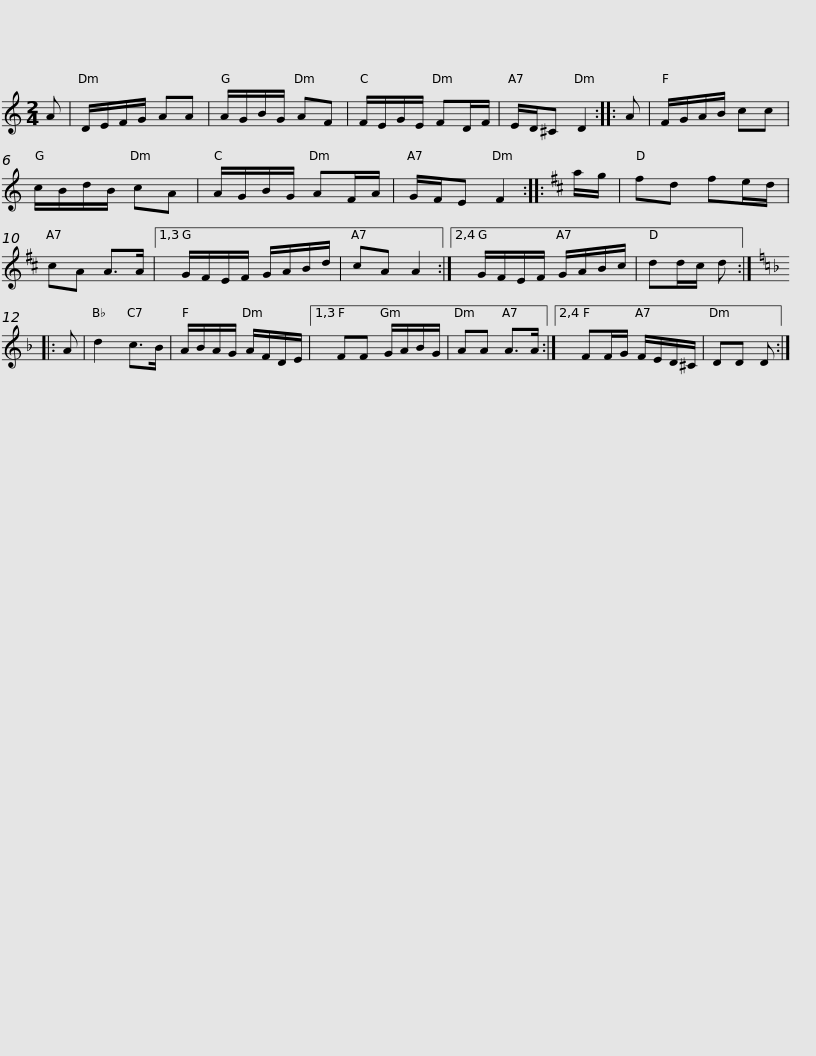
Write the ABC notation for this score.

X:1
L:1/8
M:2/4
I:linebreak $
K:C
V:1 treble
V:1
 A | D/E/F/G/ AA | A/G/B/G/ AF | F/E/G/E/ FD/F/ | E/D/^C D2 :: %5
 A | F/G/A/B/ cc | c/B/d/B/ cA |$ A/G/B/G/ AF/A/ | G/F/E F2 :: %10
[K:D] a/g/ | fd fe/d/ | cA A>A |1,3 G/F/E/F/ G/A/B/d/ | cA A2 :|2,4 %15
 G/F/E/F/ G/A/B/c/ |$ dd/c/ d ::[K:Dmin] A | d2 c>B | A/B/A/G/ A/F/D/E/ |1,3 %20
 FF G/A/B/G/ | AA A>A :|2,4 FF/G/ F/E/D/^C/ | DD D :| %24
